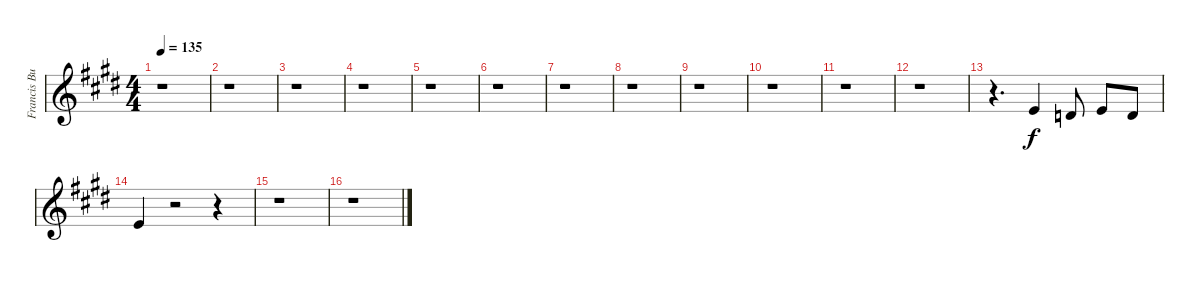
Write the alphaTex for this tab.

\track ("Francis Buchholz Vocals" "Francis Bu") {instrument lead1square}
\staff {score}
\tuning (E4 B3 G3 D3 A2 E2) {hide}
\ts (4 4)
\tempo 135
\clef g2
\ks e
r.1{dy f} |
r.1 |
r.1 |
r.1 |
r.1 |
r.1 |
r.1 |
r.1 |
r.1 |
r.1 |
r.1 |
r.1 |
r.4{d} 9.3.4{volume 13} 7.3.8 9.3.8 7.3.8 |
9.3.4 r.2 r.4 |
r.1 |
r.1
